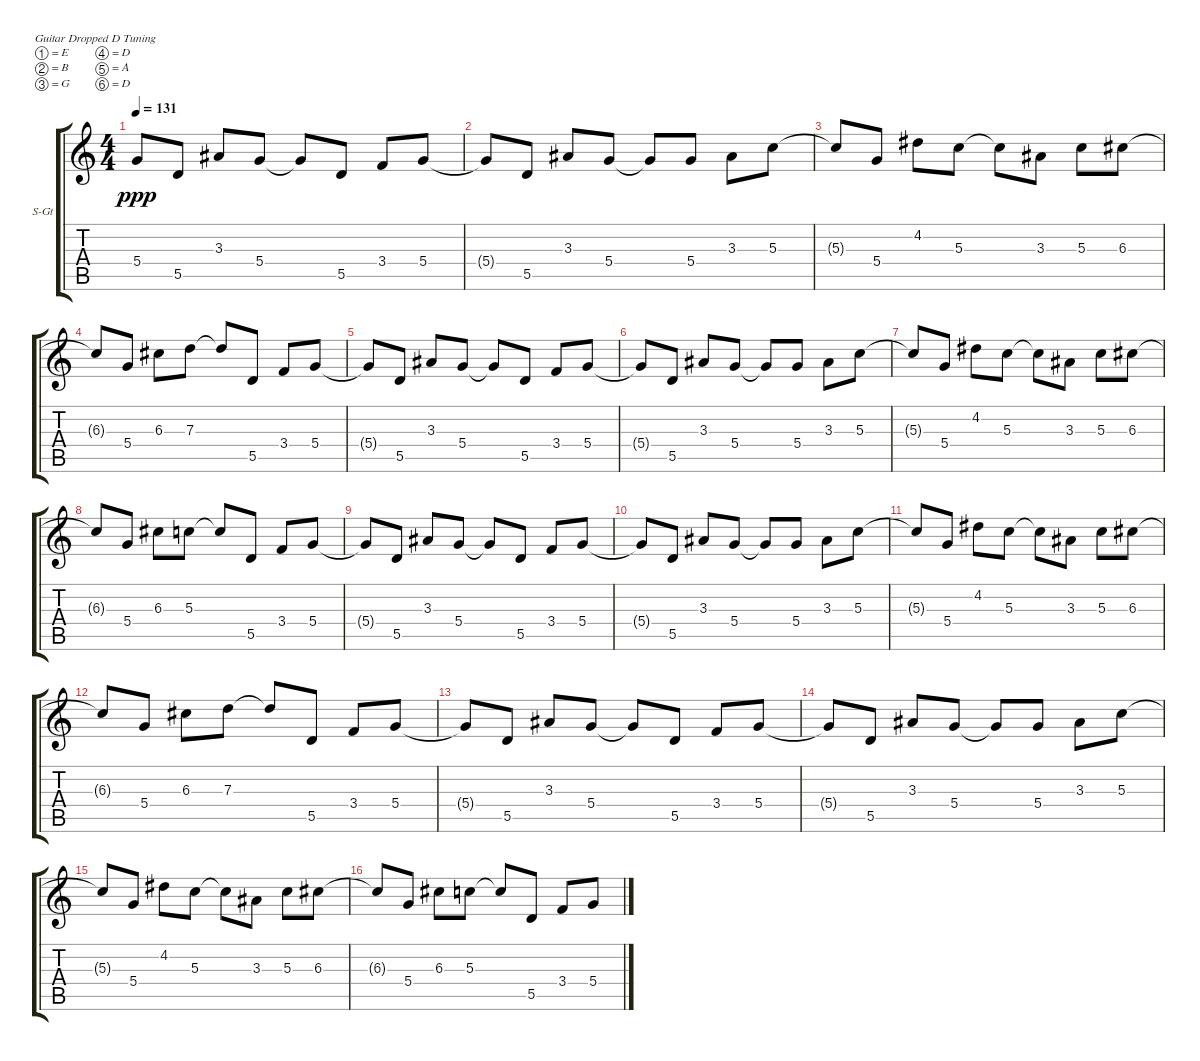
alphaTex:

\bracketExtendMode groupsimilarinstruments
\firstSystemTrackNameOrientation horizontal
\otherSystemsTrackNameOrientation horizontal
\track ("sitar" "S-Gt") {instrument acousticgrandpiano}
\staff {score tabs}
\tuning (E4 B3 G3 D3 A2 D2)
\displaytranspose 12
\ts (4 4)
\tempo 131
\clef g2
\ks c
5.4{t}.8{dy ppp} 5.5.8 3.3.8 5.4.8 5.4{t}.8 5.5.8 3.4.8 5.4.8 |
5.4{t}.8 5.5.8 3.3.8 5.4.8 5.4{t}.8 5.4.8 3.3.8 5.3.8 |
5.3{t}.8 5.4.8 4.2.8 5.3.8 5.3{t}.8 3.3.8 5.3.8 6.3.8 |
6.3{t}.8 5.4.8 6.3.8 7.3.8 7.3{t}.8 5.5.8 3.4.8 5.4.8 |
5.4{t}.8 5.5.8 3.3.8 5.4.8 5.4{t}.8 5.5.8 3.4.8 5.4.8 |
5.4{t}.8 5.5.8 3.3.8 5.4.8 5.4{t}.8 5.4.8 3.3.8 5.3.8 |
5.3{t}.8 5.4.8 4.2.8 5.3.8 5.3{t}.8 3.3.8 5.3.8 6.3.8 |
6.3{t}.8 5.4.8 6.3.8 5.3.8 5.3{t}.8 5.5.8 3.4.8 5.4.8 |
5.4{t}.8 5.5.8 3.3.8 5.4.8 5.4{t}.8 5.5.8 3.4.8 5.4.8 |
5.4{t}.8 5.5.8 3.3.8 5.4.8 5.4{t}.8 5.4.8 3.3.8 5.3.8 |
5.3{t}.8 5.4.8 4.2.8 5.3.8 5.3{t}.8 3.3.8 5.3.8 6.3.8 |
6.3{t}.8 5.4.8 6.3.8 7.3.8 7.3{t}.8 5.5.8 3.4.8 5.4.8 |
5.4{t}.8 5.5.8 3.3.8 5.4.8 5.4{t}.8 5.5.8 3.4.8 5.4.8 |
5.4{t}.8 5.5.8 3.3.8 5.4.8 5.4{t}.8 5.4.8 3.3.8 5.3.8 |
5.3{t}.8 5.4.8 4.2.8 5.3.8 5.3{t}.8 3.3.8 5.3.8 6.3.8 |
6.3{t}.8 5.4.8 6.3.8 5.3.8 5.3{t}.8 5.5.8 3.4.8 5.4.8
